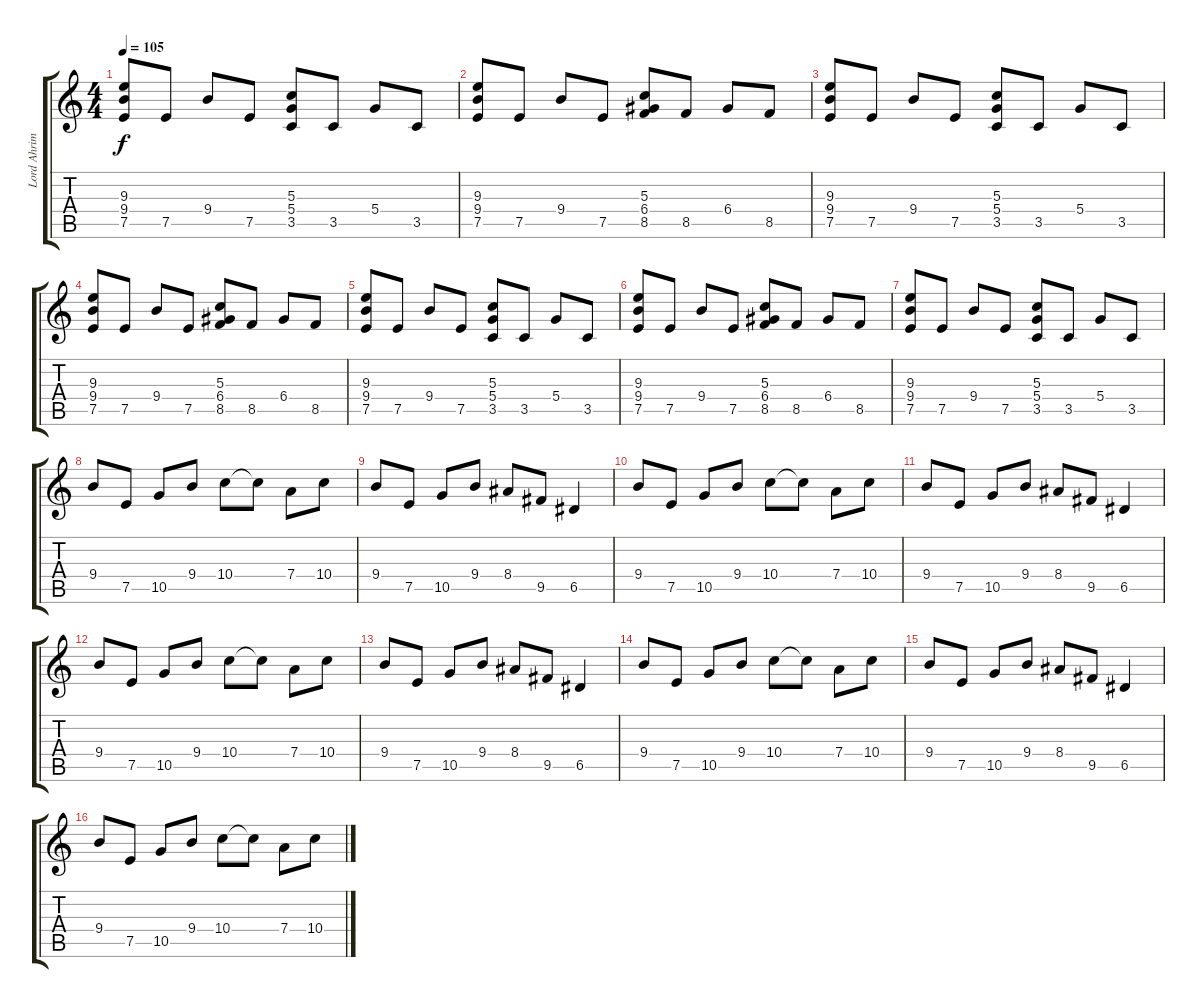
\track ("Lord Ahriman" "Lord Ahrim") {instrument overdrivenguitar}
\staff {score tabs}
\tuning (E4 B3 G3 D3 A2 E2) {hide}
\ts (4 4)
\tempo 105
\clef g2
\ks c
(9.3 9.4 7.5).8{dy f} 7.5.8 9.4.8 7.5.8 (5.3 5.4 3.5).8 3.5.8 5.4.8 3.5.8 |
(9.3 9.4 7.5).8 7.5.8 9.4.8 7.5.8 (5.3 6.4 8.5).8 8.5.8 6.4.8 8.5.8 |
(9.3 9.4 7.5).8 7.5.8 9.4.8 7.5.8 (5.3 5.4 3.5).8 3.5.8 5.4.8 3.5.8 |
(9.3 9.4 7.5).8 7.5.8 9.4.8 7.5.8 (5.3 6.4 8.5).8 8.5.8 6.4.8 8.5.8 |
(9.3 9.4 7.5).8 7.5.8 9.4.8 7.5.8 (5.3 5.4 3.5).8 3.5.8 5.4.8 3.5.8 |
(9.3 9.4 7.5).8 7.5.8 9.4.8 7.5.8 (5.3 6.4 8.5).8 8.5.8 6.4.8 8.5.8 |
(9.3 9.4 7.5).8 7.5.8 9.4.8 7.5.8 (5.3 5.4 3.5).8 3.5.8 5.4.8 3.5.8 |
9.4.8 7.5.8 10.5.8 9.4.8 10.4.8 10.4{t}.8 7.4.8 10.4.8 |
9.4.8 7.5.8 10.5.8 9.4.8 8.4.8 9.5.8 6.5.4 |
9.4.8 7.5.8 10.5.8 9.4.8 10.4.8 10.4{t}.8 7.4.8 10.4.8 |
9.4.8 7.5.8 10.5.8 9.4.8 8.4.8 9.5.8 6.5.4 |
9.4.8 7.5.8 10.5.8 9.4.8 10.4.8 10.4{t}.8 7.4.8 10.4.8 |
9.4.8 7.5.8 10.5.8 9.4.8 8.4.8 9.5.8 6.5.4 |
9.4.8 7.5.8 10.5.8 9.4.8 10.4.8 10.4{t}.8 7.4.8 10.4.8 |
9.4.8 7.5.8 10.5.8 9.4.8 8.4.8 9.5.8 6.5.4 |
9.4.8 7.5.8 10.5.8 9.4.8 10.4.8 10.4{t}.8 7.4.8 10.4.8
